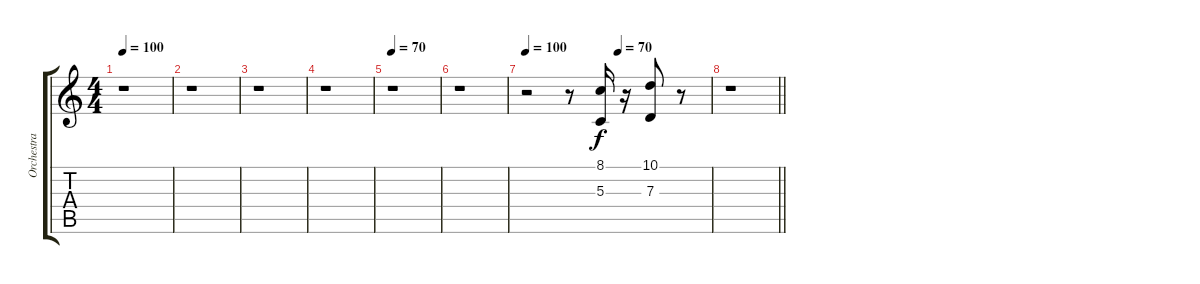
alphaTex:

\track ("Orchestra Hit" "Orchestra ") {instrument orchestrahit}
\staff {score tabs}
\tuning (E4 B3 G3 D3 A2 E2) {hide}
\ts (4 4)
\tempo 100
\clef g2
\ks c
r.1{dy f} |
r.1 |
r.1 |
r.1 |
\tempo 70
r.1 |
r.1 |
\tempo 100
\tempo (70 0.5)
r.2 r.8 (8.1 5.3).16 r.16 (10.1 7.3).8 r.8 |
\barLineRight lightlight
r.1
